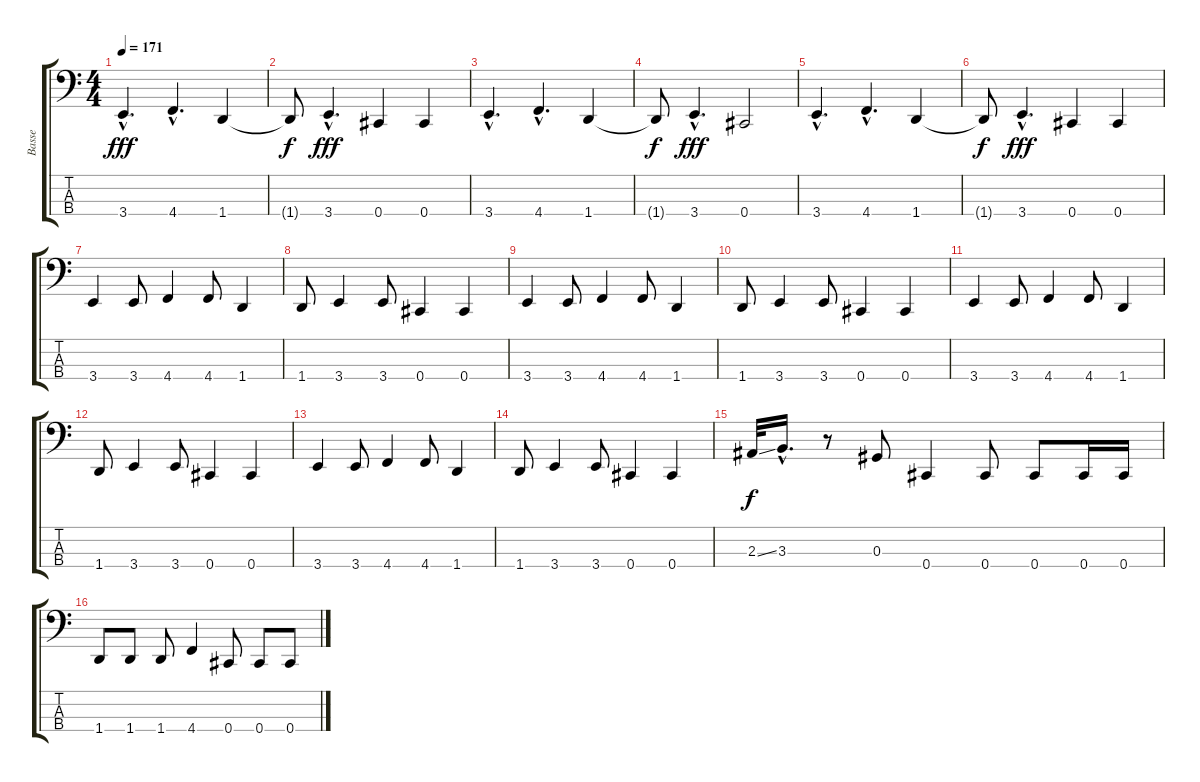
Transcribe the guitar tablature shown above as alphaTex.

\track ("Basse" "Basse") {instrument slapbass2}
\staff {score tabs}
\tuning (Gb2 Db2 Ab1 Db1) {hide}
\ts (4 4)
\tempo 171
\clef f4
\ks c
3.4{hac}.4{d dy fff} 4.4{hac}.4{d} 1.4.4 |
1.4{t}.8{dy f} 3.4{hac}.4{d dy fff} 0.4.4 0.4.4 |
3.4{hac}.4{d} 4.4{hac}.4{d} 1.4.4 |
1.4{t}.8{dy f} 3.4{hac}.4{d dy fff} 0.4.2 |
3.4{hac}.4{d} 4.4{hac}.4{d} 1.4.4 |
1.4{t}.8{dy f} 3.4{hac}.4{d dy fff} 0.4.4 0.4.4 |
3.4.4 3.4.8 4.4.4 4.4.8 1.4.4 |
1.4.8 3.4.4 3.4.8 0.4.4 0.4.4 |
3.4.4 3.4.8 4.4.4 4.4.8 1.4.4 |
1.4.8 3.4.4 3.4.8 0.4.4 0.4.4 |
3.4.4 3.4.8 4.4.4 4.4.8 1.4.4 |
1.4.8 3.4.4 3.4.8 0.4.4 0.4.4 |
3.4.4 3.4.8 4.4.4 4.4.8 1.4.4 |
1.4.8 3.4.4 3.4.8 0.4.4 0.4.4 |
2.3{ss}.32{dy f} 3.3{hac}.16{d} r.8 0.3.8 0.4.4 0.4.8 0.4.8 0.4.16 0.4.16 |
1.4.8 1.4.8 1.4.8 4.4.4 0.4.8 0.4.8 0.4.8
